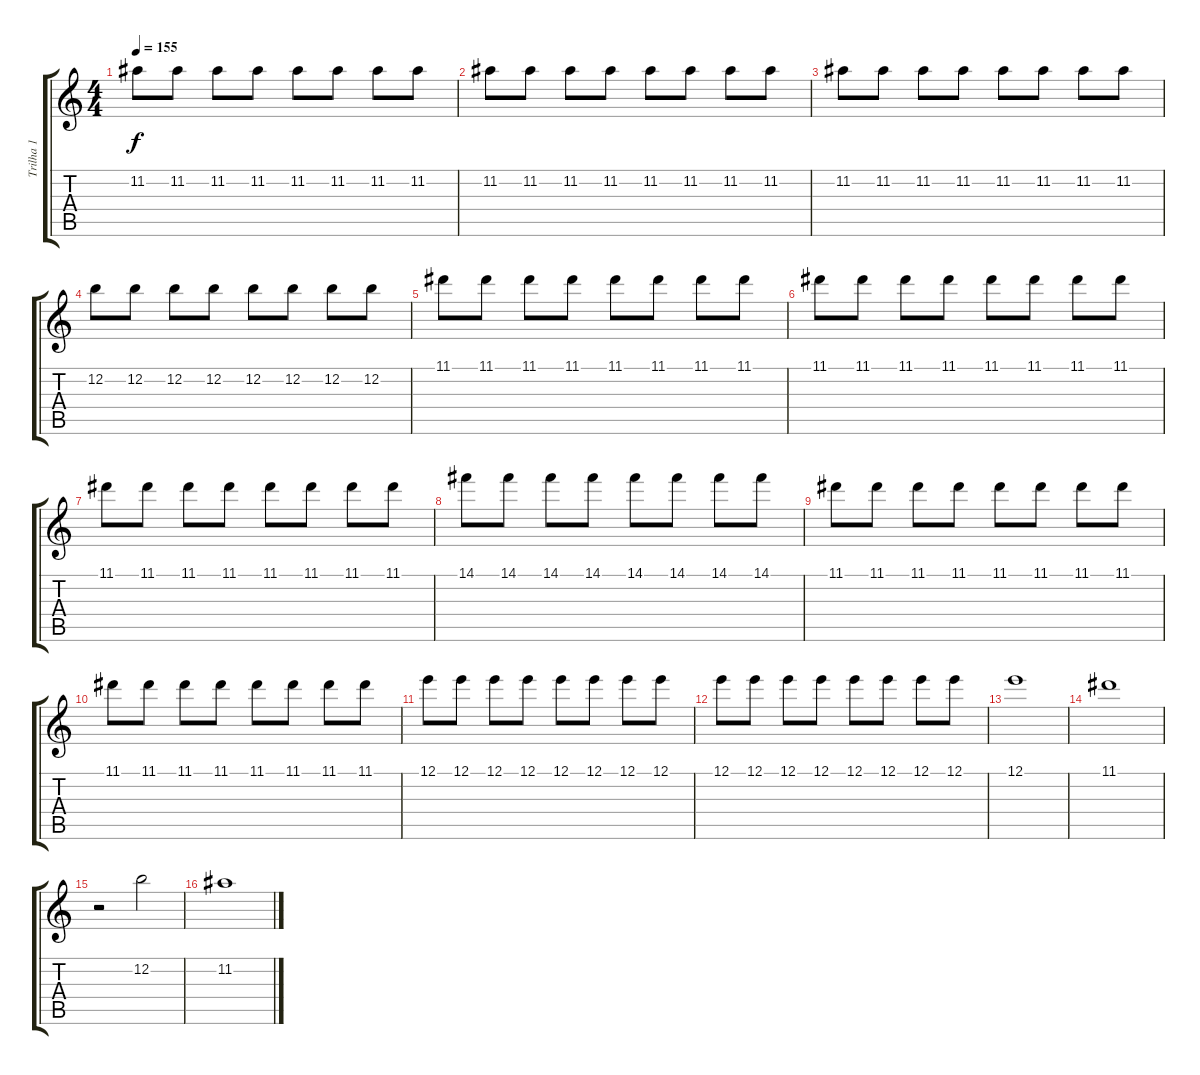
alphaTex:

\track ("Trilha 1" "Trilha 1") {instrument overdrivenguitar}
\staff {score tabs}
\tuning (E4 B3 G3 D3 A2 E2) {hide}
\ts (4 4)
\tempo 155
\clef g2
\ks c
11.2.8{dy f} 11.2.8 11.2.8 11.2.8 11.2.8 11.2.8 11.2.8 11.2.8 |
11.2.8 11.2.8 11.2.8 11.2.8 11.2.8 11.2.8 11.2.8 11.2.8 |
11.2.8 11.2.8 11.2.8 11.2.8 11.2.8 11.2.8 11.2.8 11.2.8 |
12.2.8 12.2.8 12.2.8 12.2.8 12.2.8 12.2.8 12.2.8 12.2.8 |
11.1.8 11.1.8 11.1.8 11.1.8 11.1.8 11.1.8 11.1.8 11.1.8 |
11.1.8 11.1.8 11.1.8 11.1.8 11.1.8 11.1.8 11.1.8 11.1.8 |
11.1.8 11.1.8 11.1.8 11.1.8 11.1.8 11.1.8 11.1.8 11.1.8 |
14.1.8 14.1.8 14.1.8 14.1.8 14.1.8 14.1.8 14.1.8 14.1.8 |
11.1.8 11.1.8 11.1.8 11.1.8 11.1.8 11.1.8 11.1.8 11.1.8 |
11.1.8 11.1.8 11.1.8 11.1.8 11.1.8 11.1.8 11.1.8 11.1.8 |
12.1.8 12.1.8 12.1.8 12.1.8 12.1.8 12.1.8 12.1.8 12.1.8 |
12.1.8 12.1.8 12.1.8 12.1.8 12.1.8 12.1.8 12.1.8 12.1.8 |
12.1.1 |
11.1.1 |
r.2 12.2.2 |
11.2.1
